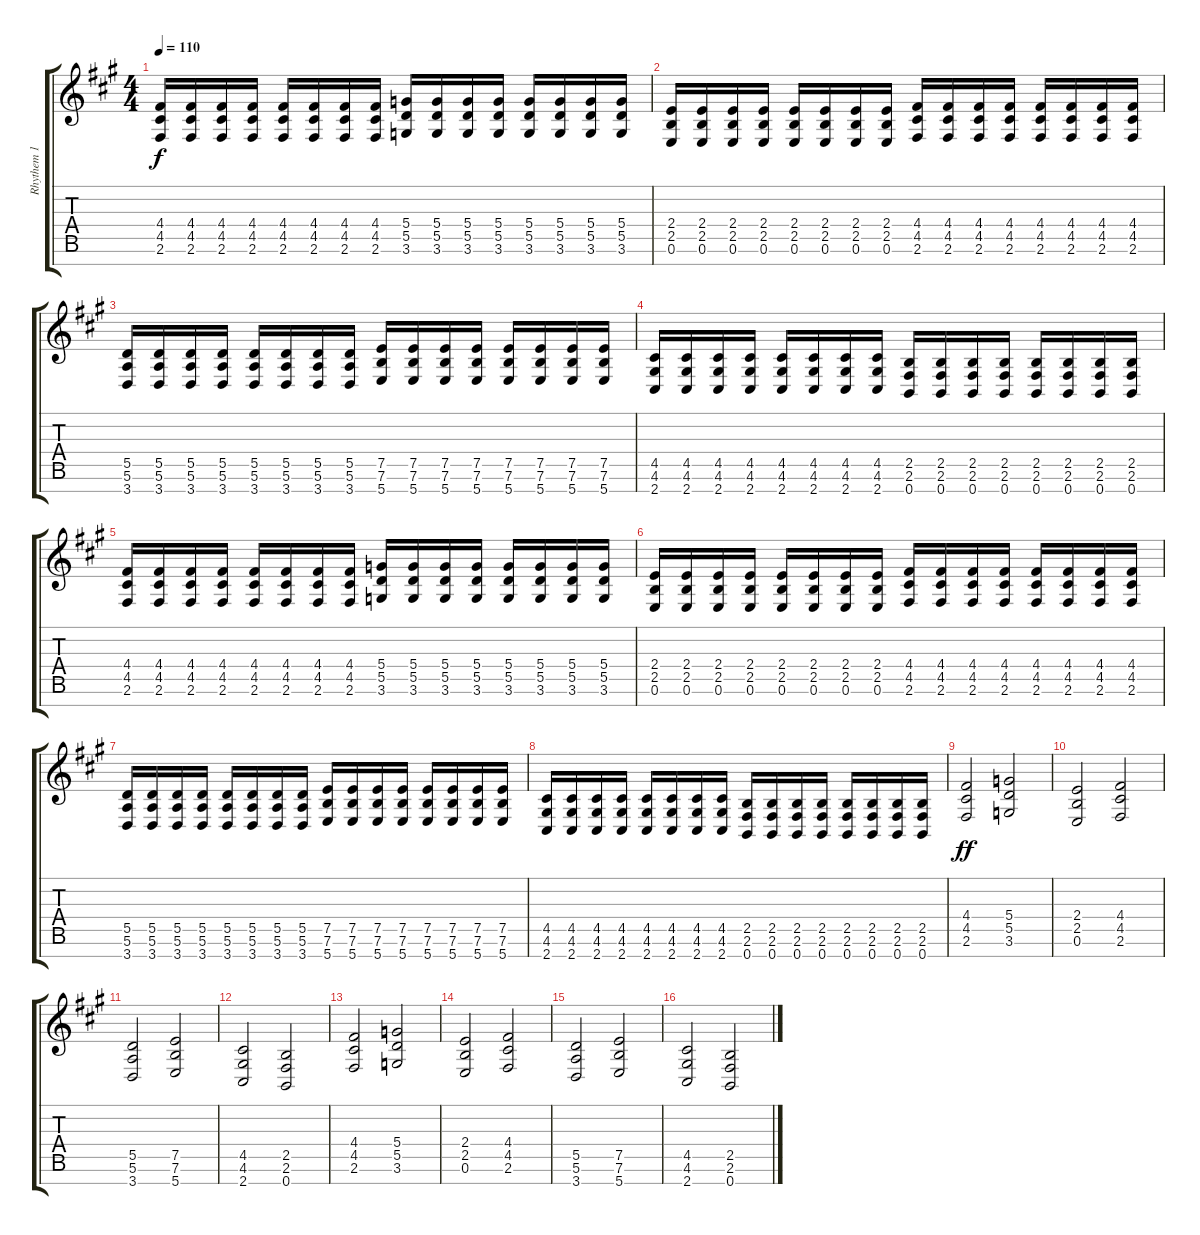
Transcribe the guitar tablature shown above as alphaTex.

\track ("Rhythem 1" "Rhythem 1") {instrument distortionguitar}
\staff {score tabs}
\tuning (E4 B3 G3 D3 A2 E2 B1) {hide}
\ts (4 4)
\tempo 110
\clef g2
\ks a
(4.4 4.5 2.6).16{dy f instrument distortionguitar} (4.4 4.5 2.6).16 (4.4 4.5 2.6).16 (4.4 4.5 2.6).16 (4.4 4.5 2.6).16 (4.4 4.5 2.6).16 (4.4 4.5 2.6).16 (4.4 4.5 2.6).16 (5.4 5.5 3.6).16 (5.4 5.5 3.6).16 (5.4 5.5 3.6).16 (5.4 5.5 3.6).16 (5.4 5.5 3.6).16 (5.4 5.5 3.6).16 (5.4 5.5 3.6).16 (5.4 5.5 3.6).16 |
(2.4 2.5 0.6).16 (2.4 2.5 0.6).16 (2.4 2.5 0.6).16 (2.4 2.5 0.6).16 (2.4 2.5 0.6).16 (2.4 2.5 0.6).16 (2.4 2.5 0.6).16 (2.4 2.5 0.6).16 (4.4 4.5 2.6).16 (4.4 4.5 2.6).16 (4.4 4.5 2.6).16 (4.4 4.5 2.6).16 (4.4 4.5 2.6).16 (4.4 4.5 2.6).16 (4.4 4.5 2.6).16 (4.4 4.5 2.6).16 |
(5.5 5.6 3.7).16 (5.5 5.6 3.7).16 (5.5 5.6 3.7).16 (5.5 5.6 3.7).16 (5.5 5.6 3.7).16 (5.5 5.6 3.7).16 (5.5 5.6 3.7).16 (5.5 5.6 3.7).16 (7.5 7.6 5.7).16 (7.5 7.6 5.7).16 (7.5 7.6 5.7).16 (7.5 7.6 5.7).16 (7.5 7.6 5.7).16 (7.5 7.6 5.7).16 (7.5 7.6 5.7).16 (7.5 7.6 5.7).16 |
(4.5 4.6 2.7).16 (4.5 4.6 2.7).16 (4.5 4.6 2.7).16 (4.5 4.6 2.7).16 (4.5 4.6 2.7).16 (4.5 4.6 2.7).16 (4.5 4.6 2.7).16 (4.5 4.6 2.7).16 (2.5 2.6 0.7).16 (2.5 2.6 0.7).16 (2.5 2.6 0.7).16 (2.5 2.6 0.7).16 (2.5 2.6 0.7).16 (2.5 2.6 0.7).16 (2.5 2.6 0.7).16 (2.5 2.6 0.7).16 |
(4.4 4.5 2.6).16{instrument distortionguitar} (4.4 4.5 2.6).16 (4.4 4.5 2.6).16 (4.4 4.5 2.6).16 (4.4 4.5 2.6).16 (4.4 4.5 2.6).16 (4.4 4.5 2.6).16 (4.4 4.5 2.6).16 (5.4 5.5 3.6).16 (5.4 5.5 3.6).16 (5.4 5.5 3.6).16 (5.4 5.5 3.6).16 (5.4 5.5 3.6).16 (5.4 5.5 3.6).16 (5.4 5.5 3.6).16 (5.4 5.5 3.6).16 |
(2.4 2.5 0.6).16 (2.4 2.5 0.6).16 (2.4 2.5 0.6).16 (2.4 2.5 0.6).16 (2.4 2.5 0.6).16 (2.4 2.5 0.6).16 (2.4 2.5 0.6).16 (2.4 2.5 0.6).16 (4.4 4.5 2.6).16 (4.4 4.5 2.6).16 (4.4 4.5 2.6).16 (4.4 4.5 2.6).16 (4.4 4.5 2.6).16 (4.4 4.5 2.6).16 (4.4 4.5 2.6).16 (4.4 4.5 2.6).16 |
(5.5 5.6 3.7).16 (5.5 5.6 3.7).16 (5.5 5.6 3.7).16 (5.5 5.6 3.7).16 (5.5 5.6 3.7).16 (5.5 5.6 3.7).16 (5.5 5.6 3.7).16 (5.5 5.6 3.7).16 (7.5 7.6 5.7).16 (7.5 7.6 5.7).16 (7.5 7.6 5.7).16 (7.5 7.6 5.7).16 (7.5 7.6 5.7).16 (7.5 7.6 5.7).16 (7.5 7.6 5.7).16 (7.5 7.6 5.7).16 |
(4.5 4.6 2.7).16 (4.5 4.6 2.7).16 (4.5 4.6 2.7).16 (4.5 4.6 2.7).16 (4.5 4.6 2.7).16 (4.5 4.6 2.7).16 (4.5 4.6 2.7).16 (4.5 4.6 2.7).16 (2.5 2.6 0.7).16 (2.5 2.6 0.7).16 (2.5 2.6 0.7).16 (2.5 2.6 0.7).16 (2.5 2.6 0.7).16 (2.5 2.6 0.7).16 (2.5 2.6 0.7).16 (2.5 2.6 0.7).16 |
(4.4 4.5 2.6).2{dy ff} (5.4 5.5 3.6).2 |
(2.4 2.5 0.6).2 (4.4 4.5 2.6).2 |
(5.5 5.6 3.7).2 (7.5 7.6 5.7).2 |
(4.5 4.6 2.7).2 (2.5 2.6 0.7).2 |
(4.4 4.5 2.6).2 (5.4 5.5 3.6).2 |
(2.4 2.5 0.6).2 (4.4 4.5 2.6).2 |
(5.5 5.6 3.7).2 (7.5 7.6 5.7).2 |
(4.5 4.6 2.7).2 (2.5 2.6 0.7).2
